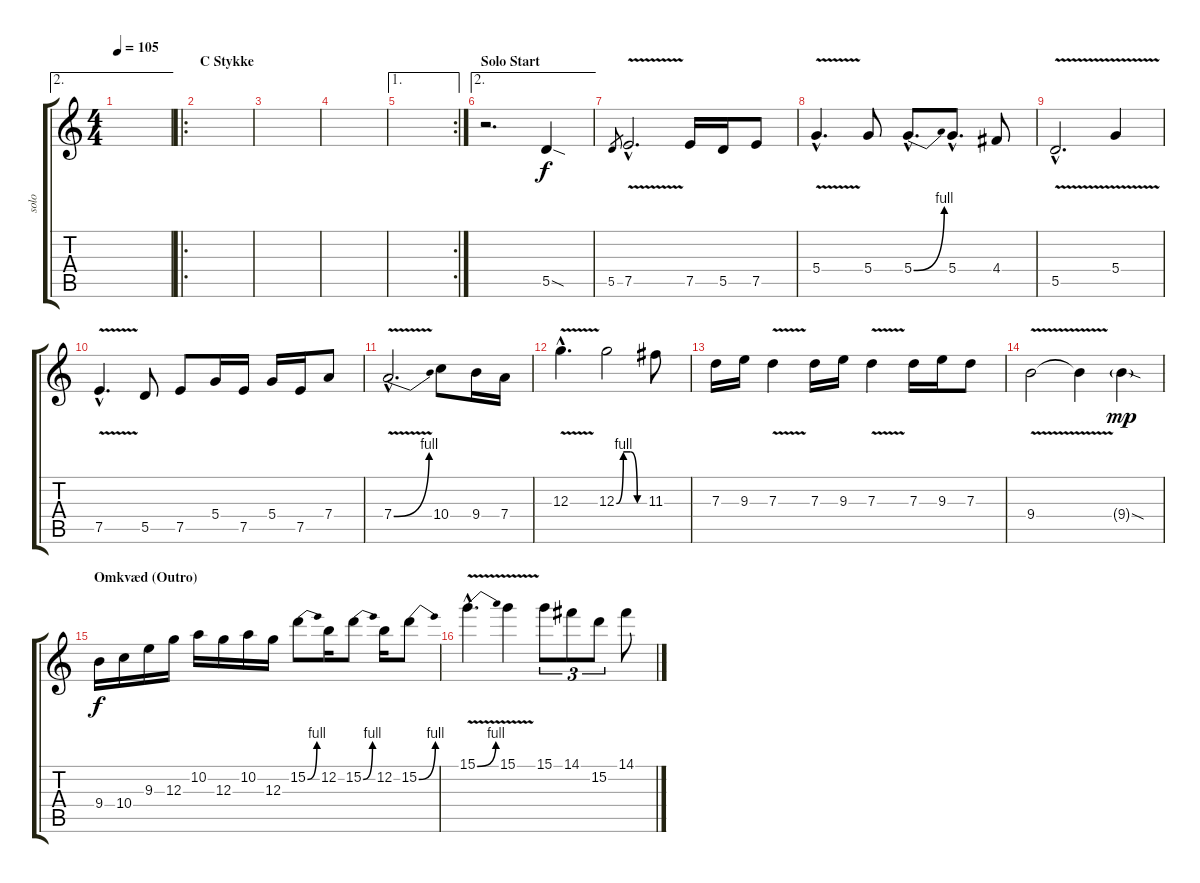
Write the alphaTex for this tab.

\track ("solo" "solo") {instrument distortionguitar}
\staff {score tabs}
\tuning (E4 B3 G3 D3 A2 E2) {hide}
\ae 2
\ts (4 4)
\tempo 105
\clef g2
\ks c
|
\ro
\section ("" "C Stykke")
|
|
|
\ae 1
\rc 2
|
\ae 2
\section ("" "Solo Start")
r.2{d} 5.5{sod}.4 |
5.5.8{gr} 7.5{v hac}.2{d} 7.5.16 5.5.16 7.5.8 |
5.4{v hac}.4{d} 5.4.8 5.4{be (bend 0 0 60 4) hac}.8{d} 5.4{hac}.8{d} 4.4.8 |
5.5{v hac}.2{d} 5.4{v}.4 |
7.5{v hac}.4{d} 5.5.8 7.5.8 5.4.16 7.5.16 5.4.16 7.5.16 7.4.8 |
7.4{be (bend 0 0 60 4) v hac}.2{d} 10.4.8 9.4.16 7.4.16 |
12.3{v hac}.4{d} 12.3{be (custom 0 0 15 4 30 4 45 0 60 0)}.2 11.3.8 |
7.3.16 9.3.16 7.3{v}.4 7.3.16 9.3.16 7.3{v}.4 7.3.16 9.3.16 7.3.8 |
9.4{v}.2 9.4{t}.4 9.4{sod g}.4{dy mp} |
\section ("" "Omkvæd (Outro)")
9.4.16{dy f} 10.4.16 9.3.16 12.3.16 10.2.16 12.3.16 10.2.16 12.3.16 15.2{be (bend 0 0 60 4)}.8 12.2.16 15.2{be (bend 0 0 60 4)}.8 12.2.16 15.2{be (bend 0 0 60 4)}.8 |
15.1{be (bend 0 0 60 4) v hac}.4{d} 15.1{v}.4 15.1.8{tu (3 2)} 14.1.8{tu (3 2)} 15.2.8{tu (3 2)} 14.1.8
